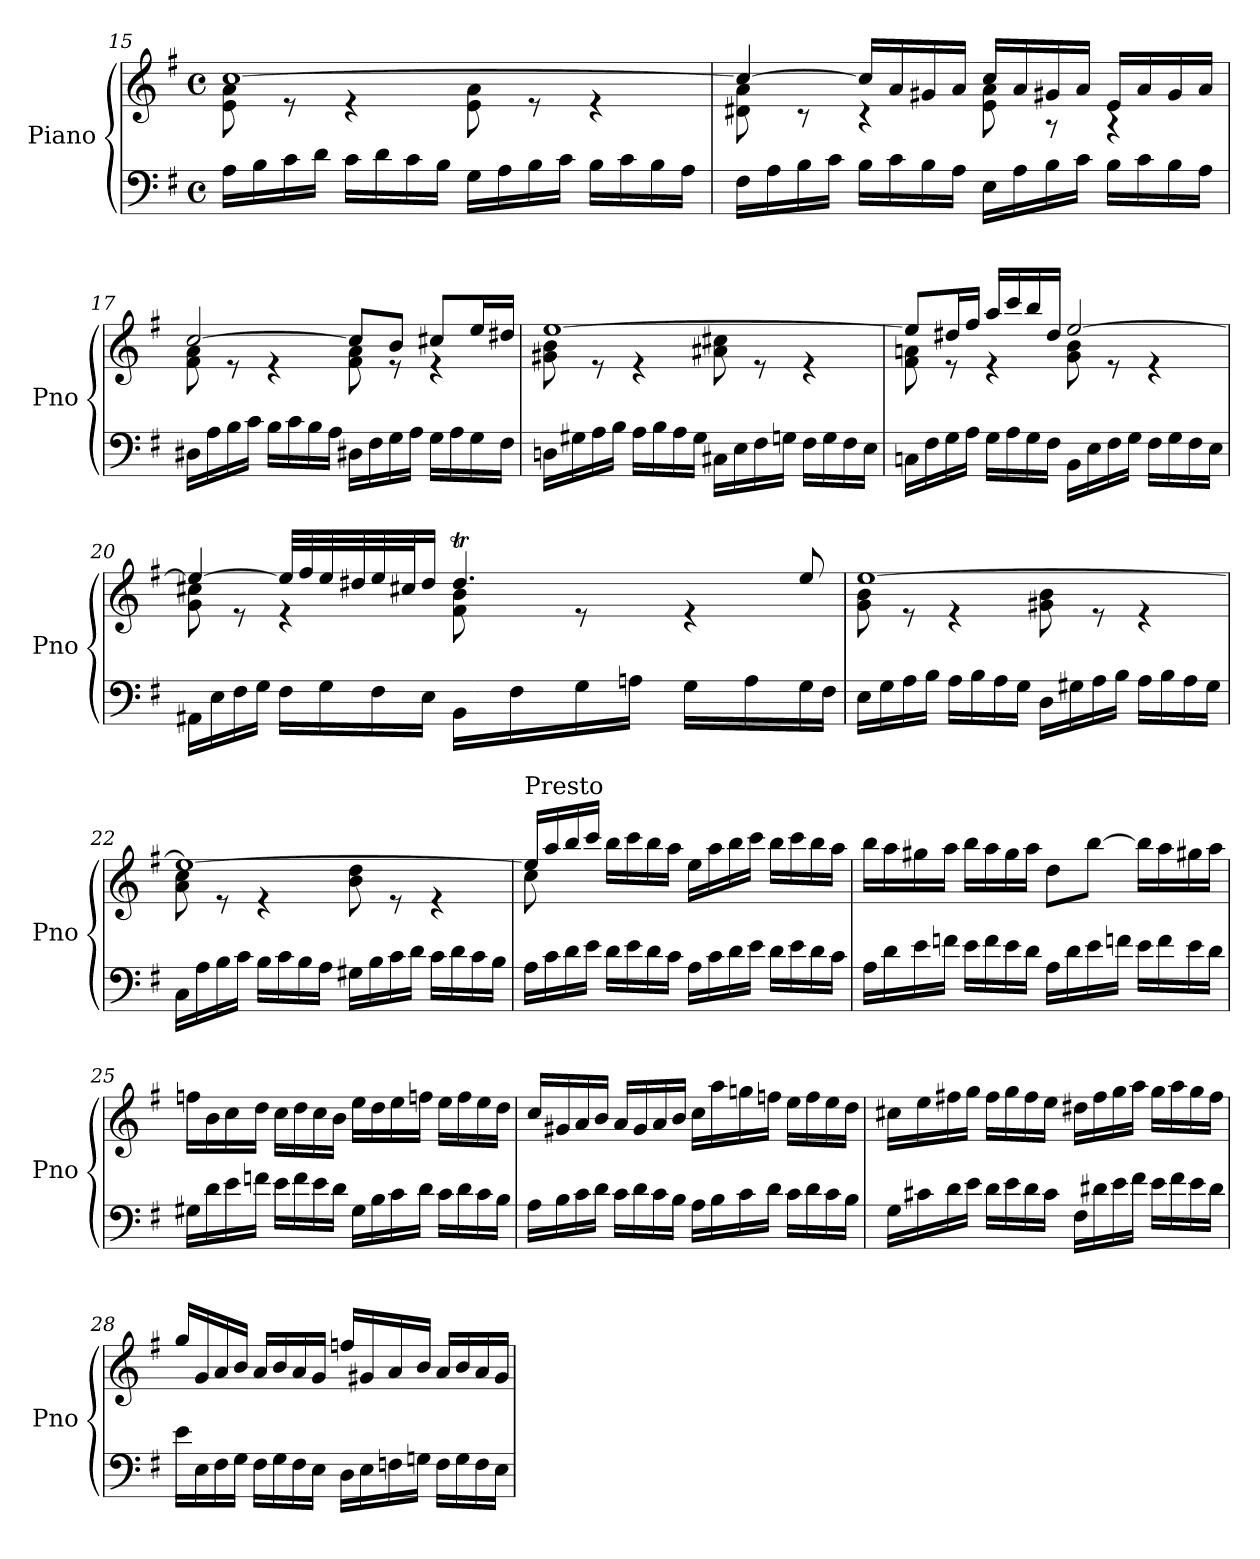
**kern	**kern
*part1	*part1
*staff2	*staff1
*I"Piano	*
*I'Pno	*
*clefF4	*clefG2
*k[f#]	*k[f#]
*G:	*G:
*M4/4	*M4/4
*met(c)	*met(c)
=15	=15
*	*^
16A\LL	[1cc	8e\ 8a\
16B\	.	.
16c\	.	8re
16d\JJ	.	.
16c\LL	.	4re
16d\	.	.
16c\	.	.
16B\JJ	.	.
16G\LL	.	8e\ 8a\
16A\	.	.
16B\	.	8re
16c\JJ	.	.
16B\LL	.	4re
16c\	.	.
16B\	.	.
16A\JJ	.	.
!!LO:LB:g=z	!!
=16	=16	=16
16F#\LL	4cc/_	8d#X\ 8a\
16A\	.	.
16B\	.	8rc
16c\JJ	.	.
16B\LL	16cc/LL]	4rc
16c\	16a/	.
16B\	16g#X/	.
16A\JJ	16a/JJ	.
16E\LL	16cc/LL	8e\ 8a\
16A\	16a/	.
16B\	16g#X/	8rA
16c\JJ	16a/JJ	.
16B\LL	16e/LL	4rA
16c\	16a/	.
16B\	16g#/	.
16A\JJ	16a/JJ	.
=17	=17	=17
16D#X\LL	[2cc/	8f#\ 8a\
16A\	.	.
16B\	.	8re
16c\JJ	.	.
16B\LL	.	4re
16c\	.	.
16B\	.	.
16A\JJ	.	.
16D#X\LL	8cc/L]	8f#\ 8a\
16F#\	.	.
16G\	8b/J	8re
16A\JJ	.	.
16G\LL	8cc#X/L	4re
16A\	.	.
16G\	16ee/L	.
16F#\JJ	16dd#X/JJ	.
=18	=18	=18
16Dn\LL	[1ee	8g#X\ 8b\
16G#X\	.	.
16A\	.	8re
16B\JJ	.	.
16A\LL	.	4re
16B\	.	.
16A\	.	.
16G#\JJ	.	.
16C#X\LL	.	8a#X\ 8cc#X\
16E\	.	.
16F#\	.	8re
16Gn\JJ	.	.
16F#\LL	.	4re
16G\	.	.
16F#\	.	.
16E\JJ	.	.
!!LO:LB:g=z	!!
=19	=19	=19
16Cn\LL	8ee/L]	8f#\ 8an\
16F#\	.	.
16G\	16dd#X/L	8re
16A\JJ	16ff#/JJ	.
16G\LL	16aa/LL	4re
16A\	16ccc/	.
16G\	16bb/	.
16F#\JJ	16dd#/JJ	.
16BB\LL	[2ee/	8g\ 8b\
16E\	.	.
16F#\	.	8re
16G\JJ	.	.
16F#\LL	.	4re
16G\	.	.
16F#\	.	.
16E\JJ	.	.
=20	=20	=20
*	*	*^
16AA#X\LL	4ee/_	8g\ 8cc#X\	2ryy
16E\	.	.	.
16F#\	.	8re	.
16G\JJ	.	.	.
16F#\LL	32ee/LLL]	4re	.
.	32ff#/	.	.
16G\	32ee/	.	.
.	32dd#X/	.	.
16F#\	32ee/	.	.
.	32cc#X/J	.	.
16E\JJ	16dd#/JJ	.	.
*	*	*	*Xtuplet
16BB\LL	4.dd#t/	8f#\ 8b\	128%3eeyy
.	.	.	128%3dd#yy
.	.	.	128%3eeyy
16F#\	.	.	.
.	.	.	128%3dd#yy
.	.	.	128%3eeyy
.	.	.	128%3dd#yy
16G\	.	8re	.
.	.	.	128%3eeyy
.	.	.	128%3dd#yy
16An\JJ	.	.	128%3eeyy
.	.	.	128%3dd#yy
.	.	.	128%3eeyy
16G\LL	.	4re	.
.	.	.	128%3dd#yy
.	.	.	128%3eeyy
.	.	.	128%3dd#yy
16A\	.	.	.
.	.	.	128%3eeyy
.	.	.	128%3dd#yy
16G\	8ee/	.	8ryy
16F#\JJ	.	.	.
*	*	*v	*v
=21	=21	=21
16E\LL	[1ee	8g\ 8b\
16G\	.	.
16A\	.	8re
16B\JJ	.	.
16A\LL	.	4re
16B\	.	.
16A\	.	.
16G\JJ	.	.
16D\LL	.	8g#X\ 8b\
16G#X\	.	.
16A\	.	8re
16B\JJ	.	.
16A\LL	.	4re
16B\	.	.
16A\	.	.
16G#\JJ	.	.
!!LO:LB:g=z	!!
=22	=22	=22
16C\LL	1ee_	8a\ 8cc\
16A\	.	.
16B\	.	8re
16c\JJ	.	.
16B\LL	.	4re
16c\	.	.
16B\	.	.
16A\JJ	.	.
16G#X\LL	.	8b\ 8dd\
16B\	.	.
16c\	.	8re
16d\JJ	.	.
16c\LL	.	4re
16d\	.	.
16c\	.	.
16B\JJ	.	.
=23	=23	=23
!	!LO:TX:a:t=Presto	!
16A\LL	16ee/LL]	8cc\
16c\	16aa/	.
16d\	16bb/	2..ryy
16e\JJ	16ccc/JJ	.
16d\LL	16bb\LL	.
16e\	16ccc\	.
16d\	16bb\	.
16c\JJ	16aa\JJ	.
16A\LL	16ee\LL	.
16c\	16aa\	.
16d\	16bb\	.
16e\JJ	16ccc\JJ	.
16d\LL	16bb\LL	.
16e\	16ccc\	.
16d\	16bb\	.
16c\JJ	16aa\JJ	.
*	*v	*v
=24	=24
16A\LL	16bb\LL
16d\	16aa\
16e\	16gg#X\
16fn\JJ	16aa\JJ
16e\LL	16bb\LL
16f\	16aa\
16e\	16gg#\
16d\JJ	16aa\JJ
16A\LL	8dd\L
16d\	.
16e\	[8bb\J
16fn\JJ	.
16e\LL	16bb\LL]
16f\	16aa\
16e\	16gg#X\
16d\JJ	16aa\JJ
!!LO:LB:g=z
=25	=25
16G#X\LL	16ffn\LL
16d\	16b\
16e\	16cc\
16fn\JJ	16dd\JJ
16e\LL	16cc\LL
16f\	16dd\
16e\	16cc\
16d\JJ	16b\JJ
16G#\LL	16ee\LL
16B\	16dd\
16c\	16ee\
16d\JJ	16ffn\JJ
16c\LL	16ee\LL
16d\	16ff\
16c\	16ee\
16B\JJ	16dd\JJ
=26	=26
16A\LL	16cc/LL
16B\	16g#X/
16c\	16a/
16d\JJ	16b/JJ
16c\LL	16a/LL
16d\	16g#/
16c\	16a/
16B\JJ	16b/JJ
16A\LL	16cc\LL
16B\	16aa\
16c\	16ggn\
16d\JJ	16ffn\JJ
16c\LL	16ee\LL
16d\	16ff\
16c\	16ee\
16B\JJ	16dd\JJ
=27	=27
16G\LL	16cc#X\LL
16c#X\	16ee\
16d\	16ff#X\
16e\JJ	16gg\JJ
16d\LL	16ff#\LL
16e\	16gg\
16d\	16ff#\
16c#\JJ	16ee\JJ
16F#\LL	16dd#X\LL
16d#X\	16ff#\
16e\	16gg\
16f#\JJ	16aa\JJ
16e\LL	16gg\LL
16f#\	16aa\
16e\	16gg\
16d#\JJ	16ff#\JJ
!!LO:PB:g=z
=28	=28
16e\LL	16gg/LL
16E\	16g/
16F#\	16a/
16G\JJ	16b/JJ
16F#\LL	16a/LL
16G\	16b/
16F#\	16a/
16E\JJ	16g/JJ
16D\LL	16ffn/LL
16E\	16g#X/
16Fn\	16a/
16Gn\JJ	16b/JJ
16F\LL	16a/LL
16G\	16b/
16F\	16a/
16E\JJ	16g#/JJ
=	=
*-	*-
